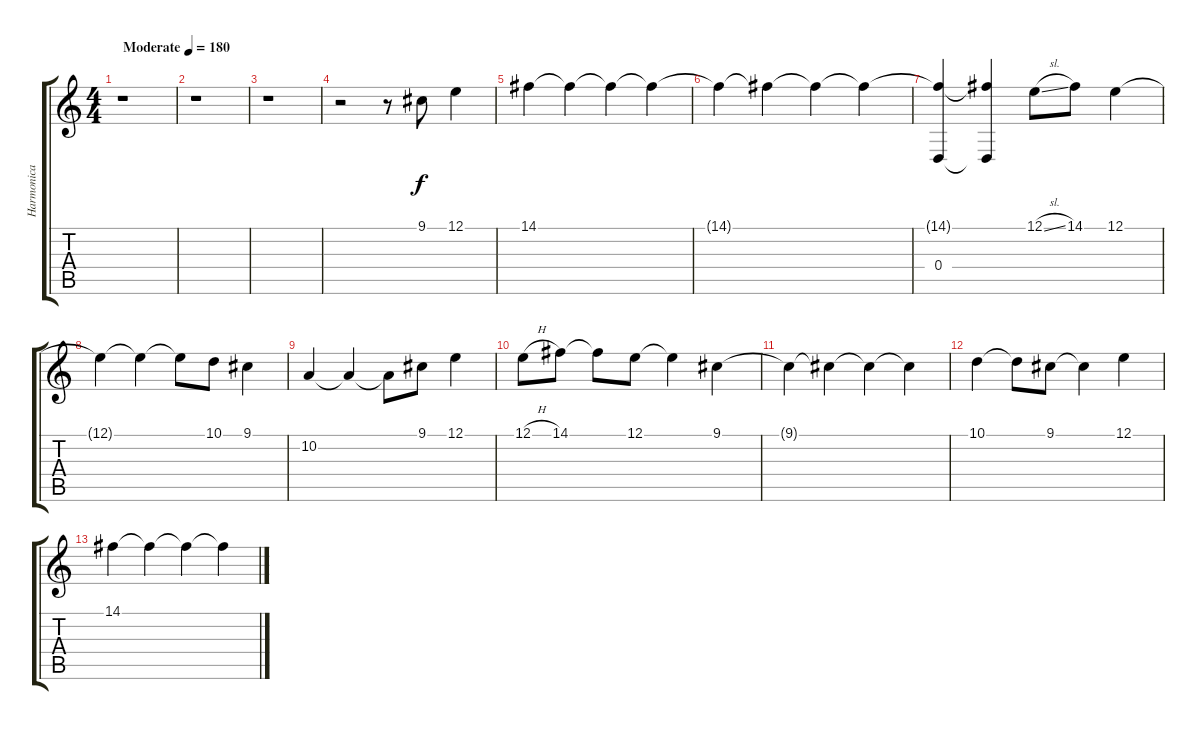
\track ("Harmonica" "Harmonica") {instrument harmonica}
\staff {score tabs}
\tuning (E4 B3 G3 D3 A2 E2) {hide}
\ts (4 4)
\tempo (180 "Moderate")
\clef g2
\ks c
r.1{dy f instrument harmonica} |
r.1 |
r.1 |
r.2 r.8 9.1.8 12.1.4 |
14.1.4 14.1{t}.4 14.1{t}.4 14.1{t}.4 |
14.1{t}.4 14.1{t}.4 14.1{t}.4 14.1{t}.4 |
(14.1{t} 0.4).4 (14.1{t} 0.4{t}).4 12.1{sl}.8 14.1.8 12.1.4 |
12.1{t}.4 12.1{t}.4 12.1{t}.8 10.1.8 9.1.4 |
10.2.4 10.2{t}.4 10.2{t}.8 9.1.8 12.1.4 |
12.1{h}.8 14.1.8 14.1{t}.8 12.1.8 12.1{t}.4 9.1.4 |
9.1{t}.4 9.1{t}.4 9.1{t}.4 9.1{t}.4 |
10.1.4 10.1{t}.8 9.1.8 9.1{t}.4 12.1.4 |
14.1.4 14.1{t}.4 14.1{t}.4 14.1{t}.4
